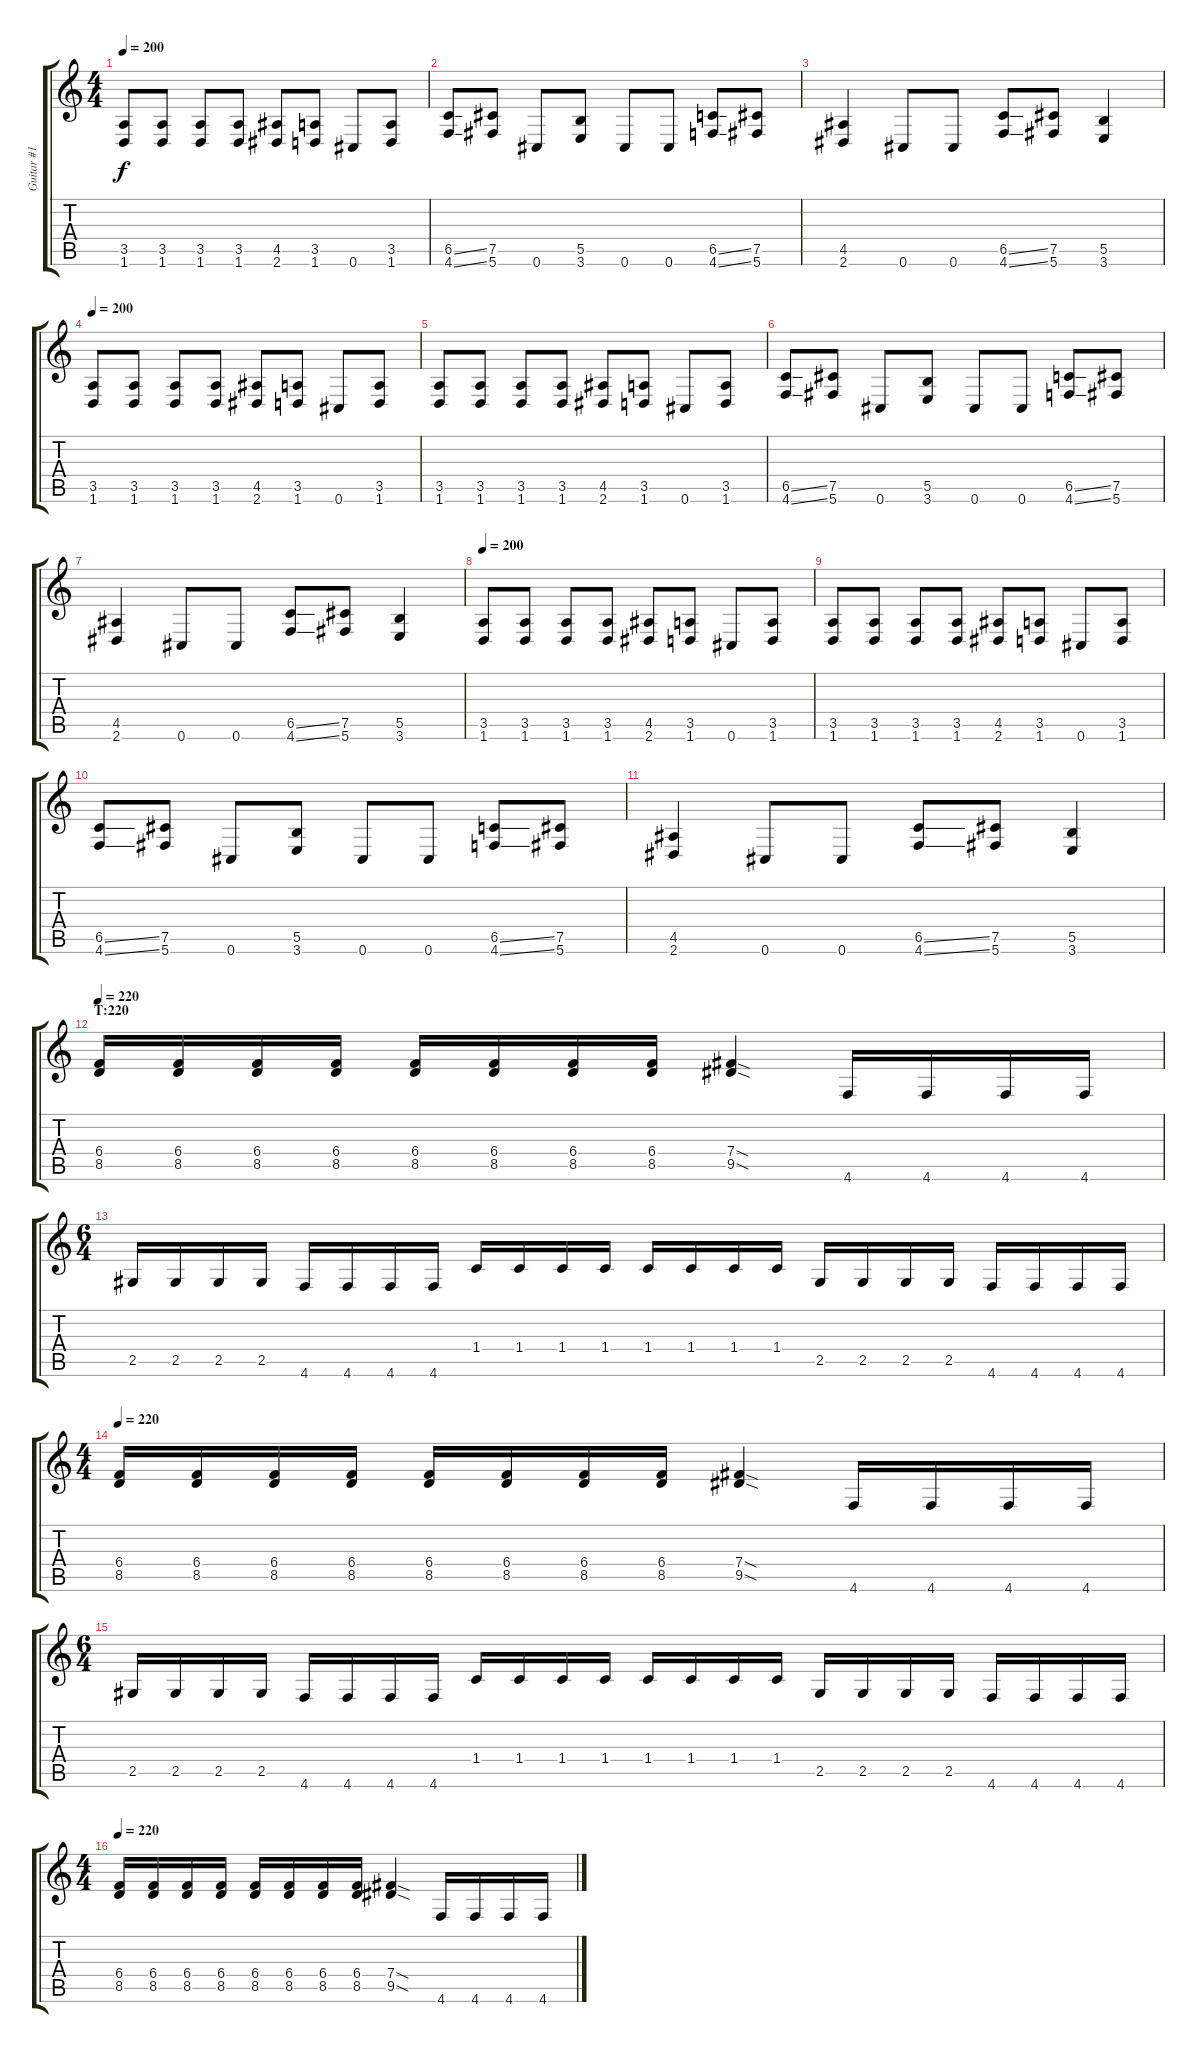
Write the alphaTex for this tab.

\track ("Guitar #1" "Guitar #1") {instrument distortionguitar}
\staff {score tabs}
\tuning (Db4 Ab3 E3 B2 Gb2 Db2) {hide}
\ts (4 4)
\tempo 200
\clef g2
\ks c
(3.5 1.6).8{dy f} (3.5 1.6).8 (3.5 1.6).8 (3.5 1.6).8 (4.5 2.6).8 (3.5 1.6).8 0.6.8 (3.5 1.6).8 |
(6.5{ss} 4.6{ss}).8 (7.5 5.6).8 0.6.8 (5.5 3.6).8 0.6.8 0.6.8 (6.5{ss} 4.6{ss}).8 (7.5 5.6).8 |
(4.5 2.6).4 0.6.8 0.6.8 (6.5{ss} 4.6{ss}).8 (7.5 5.6).8 (5.5 3.6).4 |
\tempo 200
(3.5 1.6).8 (3.5 1.6).8 (3.5 1.6).8 (3.5 1.6).8 (4.5 2.6).8 (3.5 1.6).8 0.6.8 (3.5 1.6).8 |
(3.5 1.6).8 (3.5 1.6).8 (3.5 1.6).8 (3.5 1.6).8 (4.5 2.6).8 (3.5 1.6).8 0.6.8 (3.5 1.6).8 |
(6.5{ss} 4.6{ss}).8 (7.5 5.6).8 0.6.8 (5.5 3.6).8 0.6.8 0.6.8 (6.5{ss} 4.6{ss}).8 (7.5 5.6).8 |
(4.5 2.6).4 0.6.8 0.6.8 (6.5{ss} 4.6{ss}).8 (7.5 5.6).8 (5.5 3.6).4 |
\tempo 200
(3.5 1.6).8 (3.5 1.6).8 (3.5 1.6).8 (3.5 1.6).8 (4.5 2.6).8 (3.5 1.6).8 0.6.8 (3.5 1.6).8 |
(3.5 1.6).8 (3.5 1.6).8 (3.5 1.6).8 (3.5 1.6).8 (4.5 2.6).8 (3.5 1.6).8 0.6.8 (3.5 1.6).8 |
(6.5{ss} 4.6{ss}).8 (7.5 5.6).8 0.6.8 (5.5 3.6).8 0.6.8 0.6.8 (6.5{ss} 4.6{ss}).8 (7.5 5.6).8 |
(4.5 2.6).4 0.6.8 0.6.8 (6.5{ss} 4.6{ss}).8 (7.5 5.6).8 (5.5 3.6).4 |
\section ("" "T:220")
\tempo 220
(6.4 8.5).16 (6.4 8.5).16 (6.4 8.5).16 (6.4 8.5).16 (6.4 8.5).16 (6.4 8.5).16 (6.4 8.5).16 (6.4 8.5).16 (7.4{sod} 9.5{sod}).4 4.6.16 4.6.16 4.6.16 4.6.16 |
\ts (6 4)
2.5.16 2.5.16 2.5.16 2.5.16 4.6.16 4.6.16 4.6.16 4.6.16 1.4.16 1.4.16 1.4.16 1.4.16 1.4.16 1.4.16 1.4.16 1.4.16 2.5.16 2.5.16 2.5.16 2.5.16 4.6.16 4.6.16 4.6.16 4.6.16 |
\ts (4 4)
\tempo 220
(6.4 8.5).16 (6.4 8.5).16 (6.4 8.5).16 (6.4 8.5).16 (6.4 8.5).16 (6.4 8.5).16 (6.4 8.5).16 (6.4 8.5).16 (7.4{sod} 9.5{sod}).4 4.6.16 4.6.16 4.6.16 4.6.16 |
\ts (6 4)
2.5.16 2.5.16 2.5.16 2.5.16 4.6.16 4.6.16 4.6.16 4.6.16 1.4.16 1.4.16 1.4.16 1.4.16 1.4.16 1.4.16 1.4.16 1.4.16 2.5.16 2.5.16 2.5.16 2.5.16 4.6.16 4.6.16 4.6.16 4.6.16 |
\ts (4 4)
\tempo 220
(6.4 8.5).16 (6.4 8.5).16 (6.4 8.5).16 (6.4 8.5).16 (6.4 8.5).16 (6.4 8.5).16 (6.4 8.5).16 (6.4 8.5).16 (7.4{sod} 9.5{sod}).4 4.6.16 4.6.16 4.6.16 4.6.16
